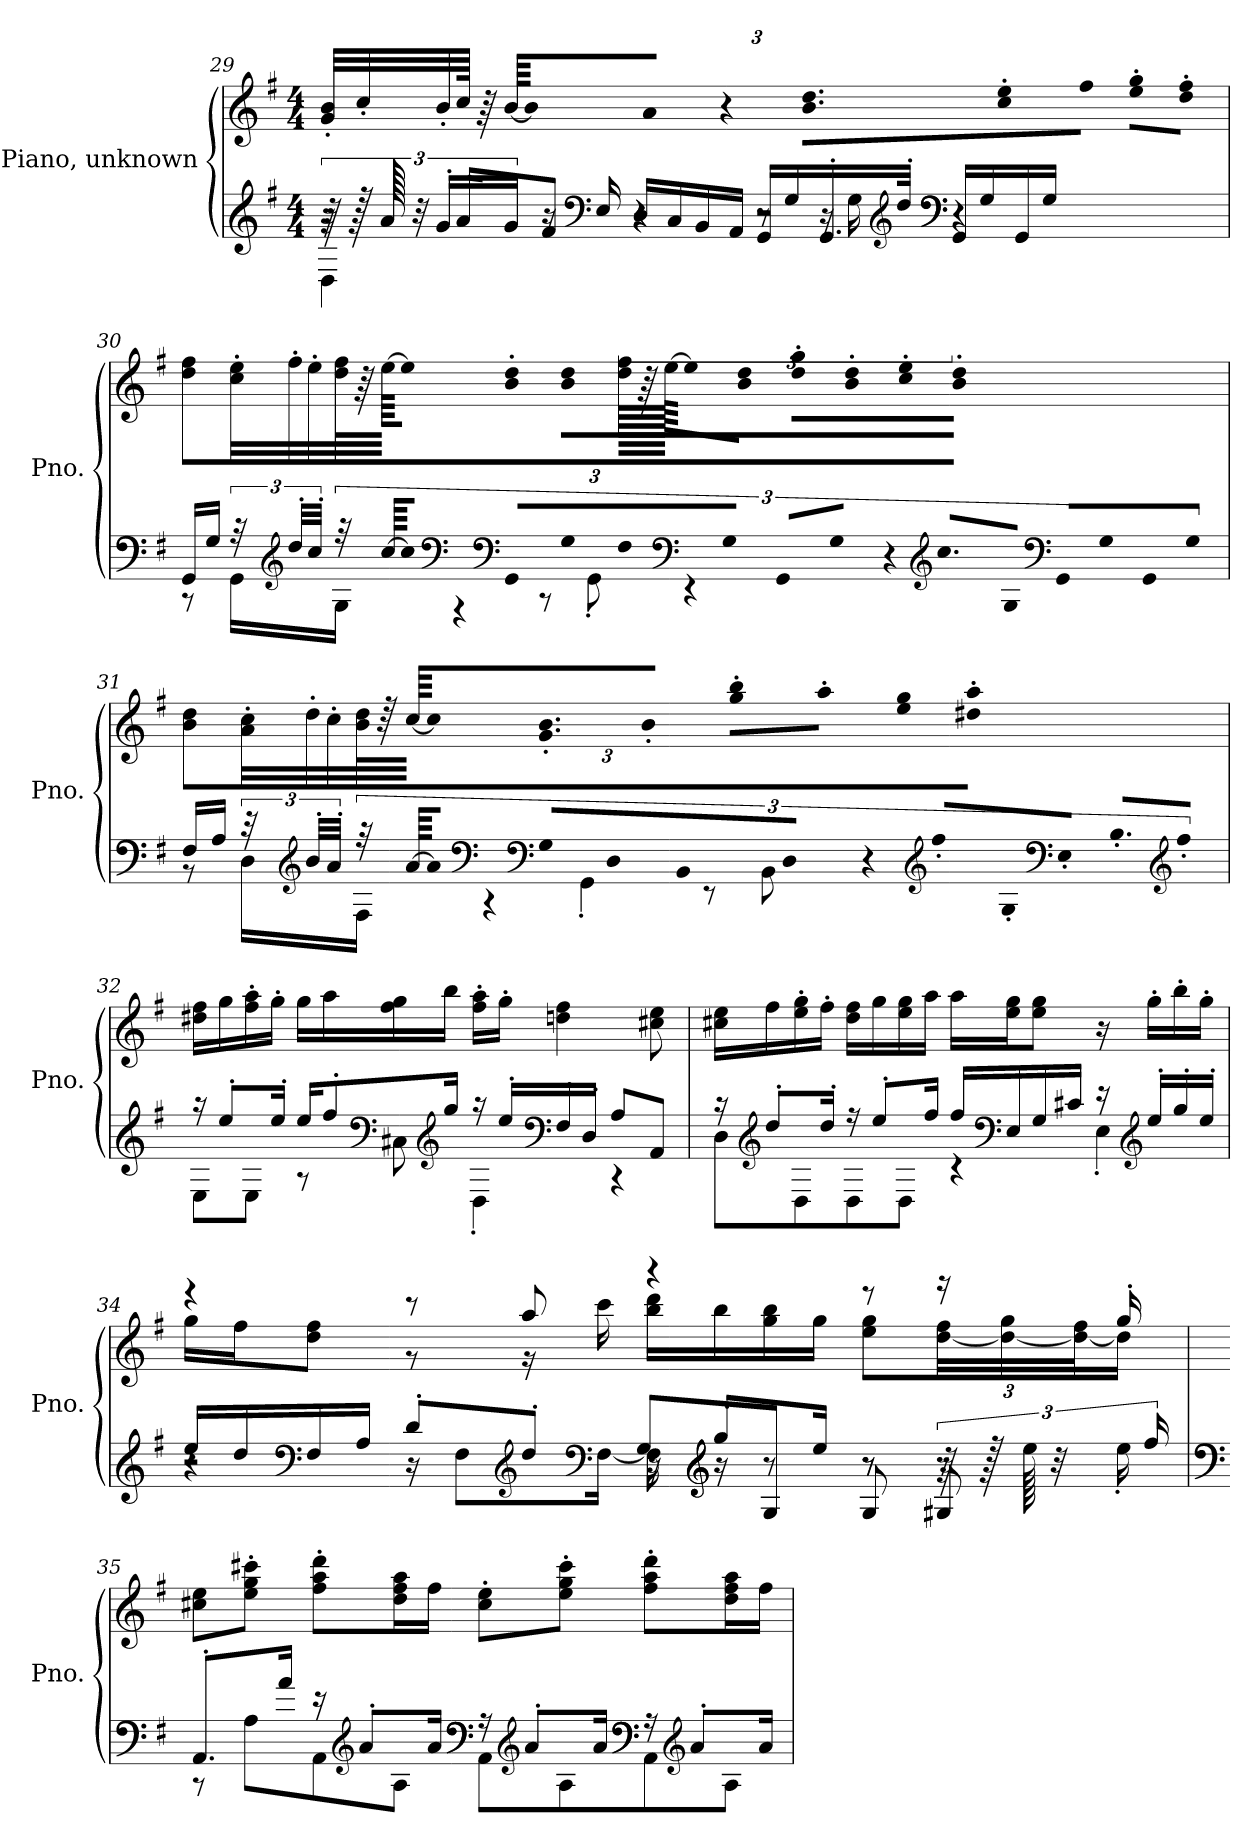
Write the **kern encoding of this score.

**kern	**kern
*part1	*part1
*staff2	*staff1
*I"Piano, unknown	*
*I'Pno.	*
!!LO:PB:g=z
*clefG2	*clefG2
*k[f#]	*k[f#]
*M4/4	*M4/4
=29	=29
*^	*
*	*^	*
*	*	*	*Xbrackettup
64r	4D\	24r	48g/' 48b/'LLL
128r	.	.	.
.	.	.	48cc'/
128a/	.	.	.
32r	.	.	.
.	.	24g'/LL	48b'/
*	*	*	*brackettup
16a'/KL	.	.	96cc/JJJk
.	.	.	96r
.	.	24g/JJ	[96b/KLLL
.	.	.	32b/JJ]
8f#/J	.	16r	8a/J
*clefF4	*	*	*
.	.	16E/	.
4r	4r	16D/LL	4r
.	.	16C/	.
.	.	16BB/	.
.	.	16AA/JJ	.
2r	8r	16GG/LL	8.b\ 8.dd\L
.	.	16G/	.
.	16r	16.GG'/	.
.	16G\	.	32cc\' 32ee\'LL
*clefG2	*	*	*
.	.	32dd'/JJk	32ff#\JJJ
*clefF4	*	*	*
.	4r	16GG/LL	8ee\' 8gg\'L
.	.	16G/	.
.	.	16GG/	8dd\' 8ff#\'J
.	.	16G/JJ	.
*	*v	*v	*
!!LO:LB:g=z
=30	=30	=30
16GG/LL	8r	8dd\ 8ff#\L
16G/JJ	.	.
*	*	*Xbrackettup
48r	16GG\LL	48cc\' 48ee\'LL
*clefG2	*	*
48dd'/LLL	.	48ff#'\
48cc'/JJJ	.	48ee'\
*	*	*brackettup
48r	16G\JJ	96dd\ 96ff#\JJJk
.	.	96r
[96cc/KLLL	.	[96ee\KLLL
32cc/JJJ]	.	32ee\JJJ]
*clefF4	*	*
16GG/LL	4r	4b\' 4dd\'
16G/	.	.
16F#/	.	.
16G/JJ	.	.
16GG/LL	8r	8b\ 8dd\L
16G/JJ	.	.
64r	8GG'\	96dd\ 96ff#\Jkkk
.	.	96r
*clefG2	*	*
32.cc/KLL	.	.
.	.	[96ee\KLLL
.	.	32ee\J]
16G/JJ	.	16b\ 16dd\JJ
*clefF4	*	*
16GG/LL	4r	16dd\' 16gg\'LL
16G/	.	16b\' 16dd\'
16GG/	.	16cc\' 16ee\'
16G/JJ	.	16b\' 16dd\'JJ
!!LO:LB:g=z
=31	=31	=31
16F#/LL	8r	8b\ 8dd\L
16A/JJ	.	.
*	*	*Xbrackettup
48r	16D\LL	48a\' 48cc\'LL
*clefG2	*	*
48b'/LLL	.	48dd'\
48a'/JJJ	.	48cc'\
*	*	*brackettup
48r	16F#\JJ	96b\ 96dd\JJJk
.	.	96r
[96a/KLLL	.	[96cc/KLLL
32a/JJJ]	.	32cc/JJ]
*clefF4	*	*
16G/LL	4r	8.g/' 8.b/'
16D/	.	.
16BB/	.	.
16D/JJ	.	16b'/Jk
16r	4GG'\	16gg\' 16bb\'LL
*clefG2	*	*
16ff#'/LL	.	16aa'\JJ
16G'/	.	4ee\ 4gg\
*clefF4	*	*
16E'/JJ	.	.
8.B'/L	8r	.
.	8BB\	8dd#X\' 8aa\'
*clefG2	*	*
16ff#'/Jk	.	.
!!LO:LB:g=z
=32	=32	=32
16r	8E\L	16dd#X\ 16ff#\LL
8ee'/L	.	16gg\
.	8E\J	16ff#\' 16aa\'
16ee'/Jk	.	16gg'\JJ
16ee/KL	8r	16gg\LL
8ff#'/	.	16aa\
*clefF4	*	*
.	8C#X\	16ff#\ 16gg\
*clefG2	*	*
16gg/Jk	.	16bb\JJ
16r	4D'\	16ff#\' 16aa\'LL
16ee'/LL	.	16gg'\JJ
*clefF4	*	*
16F#'/	.	4ddn\ 4ff#\
16D'/JJ	.	.
8A/L	4r	.
8AA/J	.	8cc#X\ 8ee\
=33	=33	=33
16r	8D\L	16cc#X\ 16ee\LL
*clefG2	*	*
8dd'/L	.	16ff#\
.	8D\	16ee\' 16gg\'
16dd'/Jk	.	16ff#'\JJ
16r	8D\	16dd\ 16ff#\LL
8ee'/L	.	16gg\
.	8D\J	16ee\ 16gg\
16ff#/Jk	.	16aa\JJ
16ff#/LL	4r	16aa\LL
*clefF4	*	*
16E/	.	16ee\ 16gg\J
16G/	.	8ee\ 8gg\J
16c#X/JJ	.	.
16r	4E'\	16r
*clefG2	*	*
16ee'/LL	.	16gg'\LL
16gg'/	.	16bb'\
16ee'/JJ	.	16gg'\JJ
!!LO:LB:g=z
=34	=34	=34
*	*^	*^
16ee/LL	4r	2r	4r	16gg\LL
16dd/	.	.	.	16ff#\J
*clefF4	*	*	*	*
16F#/	.	.	.	8dd\ 8ff#\J
16A/JJ	.	.	.	.
8d'/L	16r	.	8r	8r
.	8F#\L	.	.	.
*clefG2	*	*	*	*
8dd'/J	.	.	8aa/	16r
*clefF4	*	*	*	*
.	[16F#\Jk	.	.	16ccc\
16r	16F#\]	8G/L	4r	16bb\ 16ddd\LL
*clefG2	*	*	*	*
8gg'/L	16r	.	.	16bb\
.	8r	8G/J	.	16gg\ 16bb\
16ee/Jk	.	.	.	16gg\JJ
8G/	8r	8r	8r	8ee\ 8gg\L
*	*	*	*	*Xbrackettup
12r	64r	8G#X/	16r	[48dd\ 48ff#\LL
.	128r	.	.	.
.	.	.	.	48dd\_ 48gg\
.	128ee\	.	.	.
.	32r	.	.	.
.	.	.	.	48dd\_ 48ff#\J
.	16ee'\	.	16gg'/	16dd\JJ]
24ff#/	.	.	.	.
*v	*v	*v	*	*
*	*v	*v
!!LO:LB:g=z
=35	=35
*clefF4	*
*^	*
8.AA'/L	8r	8cc#X\ 8ee\L
.	8A\L	8ee\' 8gg\' 8ccc#X\'J
16a/Jk	.	.
16r	8AA\	8ff#\' 8aa\' 8ddd\'L
*clefG2	*	*
8a'/L	.	.
.	8A\J	16dd\ 16ff#\ 16aa\L
16a/Jk	.	16ff#\JJ
*clefF4	*	*
16r	8AA\L	8cc#\' 8ee\'L
*clefG2	*	*
8a'/L	.	.
.	8A\	8ee\' 8gg\' 8ccc#\'J
16a/Jk	.	.
*clefF4	*	*
16r	8AA\	8ff#\' 8aa\' 8ddd\'L
*clefG2	*	*
8a'/L	.	.
.	8A\J	16dd\ 16ff#\ 16aa\L
16a/Jk	.	16ff#\JJ
*v	*v	*
=	=
*-	*-
